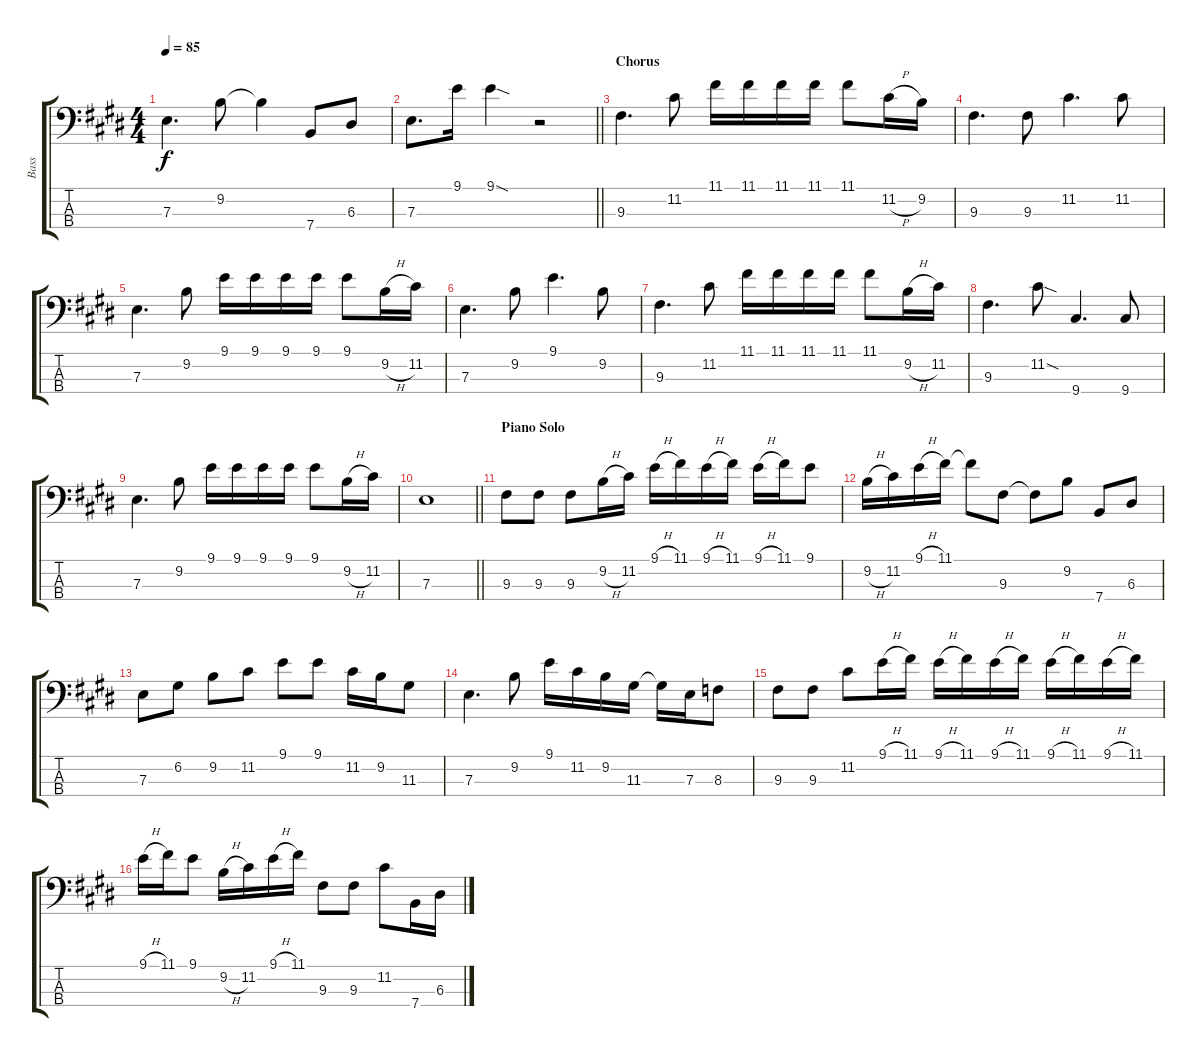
\track ("Bass" "Bass") {instrument electricbasspick}
\staff {score tabs}
\tuning (G2 D2 A1 E1) {hide}
\ts (4 4)
\tempo 85
\clef f4
\ks e
7.3.4{d dy f} 9.2.8 9.2{t}.4 7.4.8 6.3.8 |
\barLineRight lightlight
7.3.8{d} 9.1.16 9.1{sod}.4 r.2 |
\section ("" "Chorus")
9.3.4{d} 11.2.8 11.1.16 11.1.16 11.1.16 11.1.16 11.1.8 11.2{h}.16 9.2.16 |
9.3.4{d} 9.3.8 11.2.4{d} 11.2.8 |
7.3.4{d} 9.2.8 9.1.16 9.1.16 9.1.16 9.1.16 9.1.8 9.2{h}.16 11.2.16 |
7.3.4{d} 9.2.8 9.1.4{d} 9.2.8 |
9.3.4{d} 11.2.8 11.1.16 11.1.16 11.1.16 11.1.16 11.1.8 9.2{h}.16 11.2.16 |
9.3.4{d} 11.2{sod}.8 9.4.4{d} 9.4.8 |
7.3.4{d} 9.2.8 9.1.16 9.1.16 9.1.16 9.1.16 9.1.8 9.2{h}.16 11.2.16 |
\barLineRight lightlight
7.3.1 |
\section ("" "Piano Solo")
9.3.8 9.3.8 9.3.8 9.2{h}.16 11.2.16 9.1{h}.16 11.1.16 9.1{h}.16 11.1.16 9.1{h}.16 11.1.16 9.1.8 |
9.2{h}.16 11.2.16 9.1{h}.16 11.1.16 11.1{t}.8 9.3.8 9.3{t}.8 9.2.8 7.4.8 6.3.8 |
7.3.8 6.2.8 9.2.8 11.2.8 9.1.8 9.1.8 11.2.16 9.2.16 11.3.8 |
7.3.4{d} 9.2.8 9.1.16 11.2.16 9.2.16 11.3.16 11.3{t}.16 7.3.16 8.3.8 |
9.3.8 9.3.8 11.2.8 9.1{h}.16 11.1.16 9.1{h}.16 11.1.16 9.1{h}.16 11.1.16 9.1{h}.16 11.1.16 9.1{h}.16 11.1.16 |
9.1{h}.16 11.1.16 9.1.8 9.2{h}.16 11.2.16 9.1{h}.16 11.1.16 9.3.8 9.3.8 11.2.8 7.4.16 6.3.16
